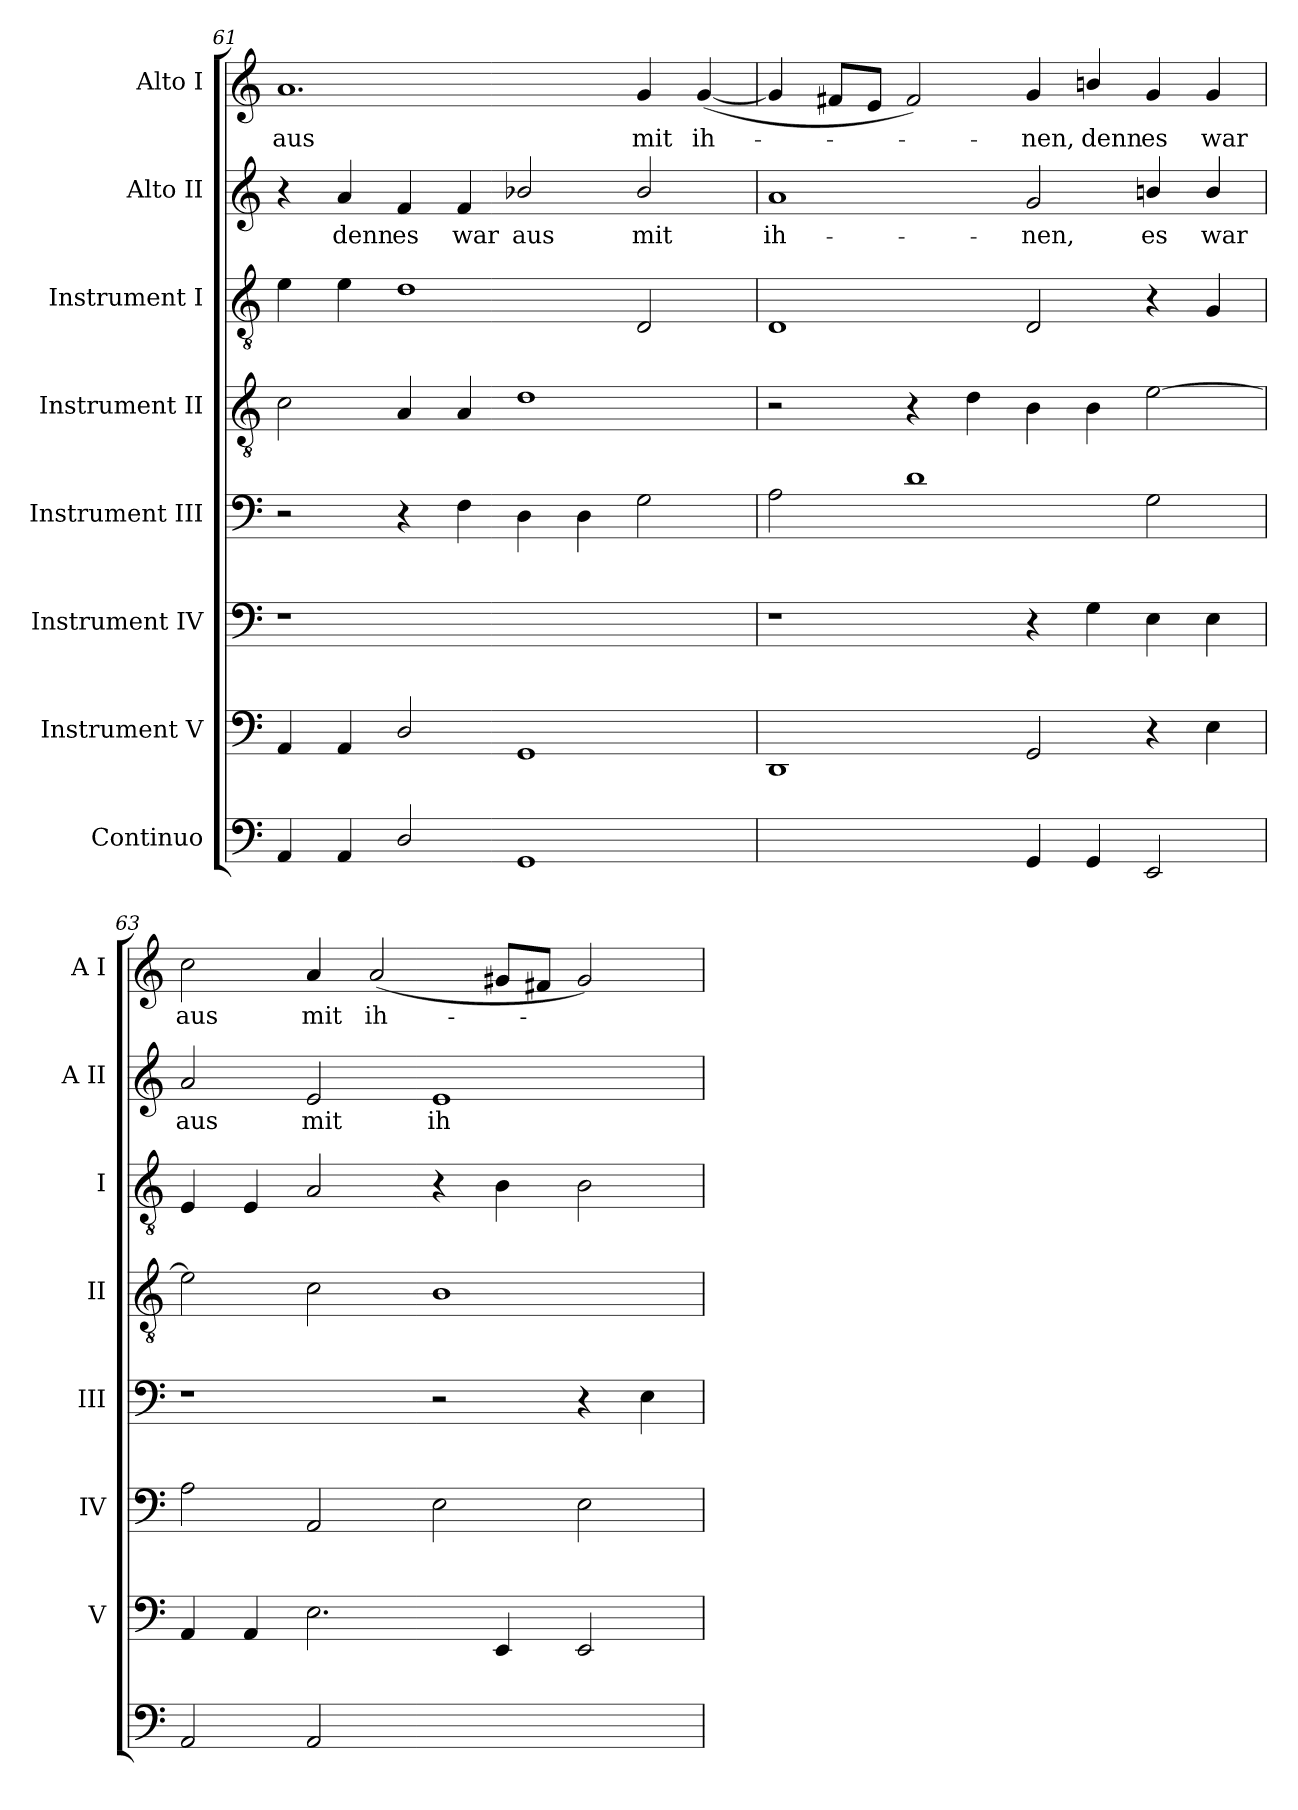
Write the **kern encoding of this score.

**kern	**text	**kern	**kern	**kern	**kern	**kern	**kern	**text	**kern	**text
*part8	*part8	*part7	*part6	*part5	*part4	*part3	*part2	*part2	*part1	*part1
*staff8	*staff8	*staff7	*staff6	*staff5	*staff4	*staff3	*staff2	*staff2	*staff1	*staff1
*I"Continuo	*	*I"Instrument V	*I"Instrument IV	*I"Instrument III	*I"Instrument II	*I"Instrument I	*I"Alto II	*	*I"Alto I	*
*	*	*I'V	*I'IV	*I'III	*I'II	*I'I	*I'A II	*	*I'A I	*
!!LO:LB:g=z
*clefF4	*	*clefF4	*clefF4	*clefF4	*clefGv2	*clefGv2	*clefG2	*	*clefG2	*
*k[]	*	*k[]	*k[]	*k[]	*k[]	*k[]	*k[]	*	*k[]	*
=61	=61	=61	=61	=61	=61	=61	=61	=61	=61	=61
!	!	!	!	!	!	!	!	!	!	!LO:LY:b
4AA/	.	4AA/	1r	2r	2c\	4e\	4r	.	1.a	aus
!	!	!	!	!	!	!	!	!LO:LY:b	!	!
4AA/	.	4AA/	.	.	.	4e\	4a/	denn	.	.
!	!	!	!	!	!	!	!	!LO:LY:b	!	!
2D/	.	2D/	.	4r	4A/	1d	4f/	es	.	.
!	!	!	!	!	!	!	!	!LO:LY:b	!	!
.	.	.	.	4F\	4A/	.	4f/	war	.	.
!	!	!	!	!	!	!	!	!LO:LY:b	!	!
1GG	.	1GG	1ryy	4D\	1d	.	2b-X/	aus	.	.
.	.	.	.	4D\	.	.	.	.	.	.
!	!	!	!	!	!	!	!	!LO:LY:b	!	!LO:LY:b
.	.	.	.	2G\	.	2D/	2b-/	mit	4g/	mit
!	!	!	!	!	!	!	!	!	!	!LO:LY:b
.	.	.	.	.	.	.	.	.	(<[4g/	ih-
=62	=62	=62	=62	=62	=62	=62	=62	=62	=62	=62
!	!LO:LY:b	!	!	!	!	!	!	!LO:LY:b	!	!
[2D\yy	4	1DD	1r	2A\	2r	1D	1a	ih-	4g/]	.
.	.	.	.	.	.	.	.	.	8f#X/L	.
.	.	.	.	.	.	.	.	.	8e/J	.
2D\yy]	.	.	.	1d	4r	.	.	.	2f#/)	.
.	.	.	.	.	4d\	.	.	.	.	.
!	!	!	!	!	!	!	!	!LO:LY:b	!	!LO:LY:b
4GG/	.	2GG/	4r	.	4B\	2D/	2g/	-nen,	4g/	nen,
!	!	!	!	!	!	!	!	!	!	!LO:LY:b
4GG/	.	.	4G\	.	4B\	.	.	.	4bn/	denn
!	!	!	!	!	!	!	!	!LO:LY:b	!	!LO:LY:b
2EE/	.	4r	4E\	2G\	[2e\	4r	4bn/	es	4g/	es
!	!	!	!	!	!	!	!	!LO:LY:b	!	!LO:LY:b
.	.	4E\	4E\	.	.	4G/	4b/	war	4g/	war
=63	=63	=63	=63	=63	=63	=63	=63	=63	=63	=63
!	!	!	!	!	!	!	!	!LO:LY:b	!	!LO:LY:b
2AA/	.	4AA/	2A\	1r	2e\]	4E/	2a/	aus	2cc\	aus
.	.	4AA/	.	.	.	4E/	.	.	.	.
!	!	!	!	!	!	!	!	!LO:LY:b	!	!LO:LY:b
2AA/	.	2.E\	2AA/	.	2c\	2A/	2e/	mit	4a/	mit
!	!	!	!	!	!	!	!	!	!	!LO:LY:b
.	.	.	.	.	.	.	.	.	(<2a/	ih-
!	!LO:LY:b	!	!	!	!	!	!	!LO:LY:b	!	!
[2EE/yy	4	.	2E\	2r	1B	4r	1e	ih-	.	.
.	.	4EE/	.	.	.	4B\	.	.	8g#X/L	.
.	.	.	.	.	.	.	.	.	8f#X/J	.
2EE/yy]	.	2EE/	2E\	4r	.	2B\	.	.	2g#/)	.
.	.	.	.	4E\	.	.	.	.	.	.
=	=	=	=	=	=	=	=	=	=	=
*-	*-	*-	*-	*-	*-	*-	*-	*-	*-	*-
